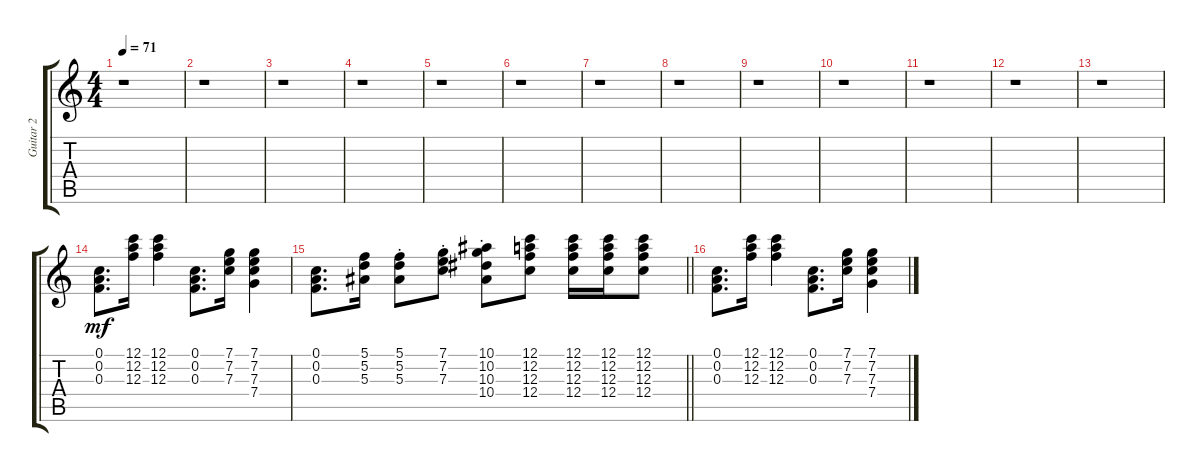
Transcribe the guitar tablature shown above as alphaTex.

\track ("Guitar 2" "Guitar 2") {instrument distortionguitar}
\staff {score tabs}
\tuning (C4 A3 F3 C3 F2 C2) {hide}
\ts (4 4)
\tempo 71
\clef g2
\ks c
r.1{dy mf} |
r.1 |
r.1 |
r.1 |
r.1 |
r.1 |
r.1 |
r.1 |
r.1 |
r.1 |
r.1 |
r.1 |
r.1 |
(0.1 0.2 0.3).8{d volume 16 balance 11 instrument electricguitarclean} (12.1 12.2 12.3).16 (12.1 12.2 12.3).4 (0.1 0.2 0.3).8{d} (7.1 7.2 7.3).16 (7.1 7.2 7.3 7.4).4 |
\barLineRight lightlight
(0.1 0.2 0.3).8{d} (5.1 5.2 5.3).16 (5.1{st} 5.2{st} 5.3{st}).8 (7.1{st} 7.2{st} 7.3{st}).8 (10.1{st} 10.2{st} 10.3{st} 10.4{st}).8 (12.1 12.2 12.3 12.4).8 (12.1 12.2 12.3 12.4).16 (12.1 12.2 12.3 12.4).16 (12.1 12.2 12.3 12.4).8 |
(0.1 0.2 0.3).8{d} (12.1 12.2 12.3).16 (12.1 12.2 12.3).4 (0.1 0.2 0.3).8{d} (7.1 7.2 7.3).16 (7.1 7.2 7.3 7.4).4
